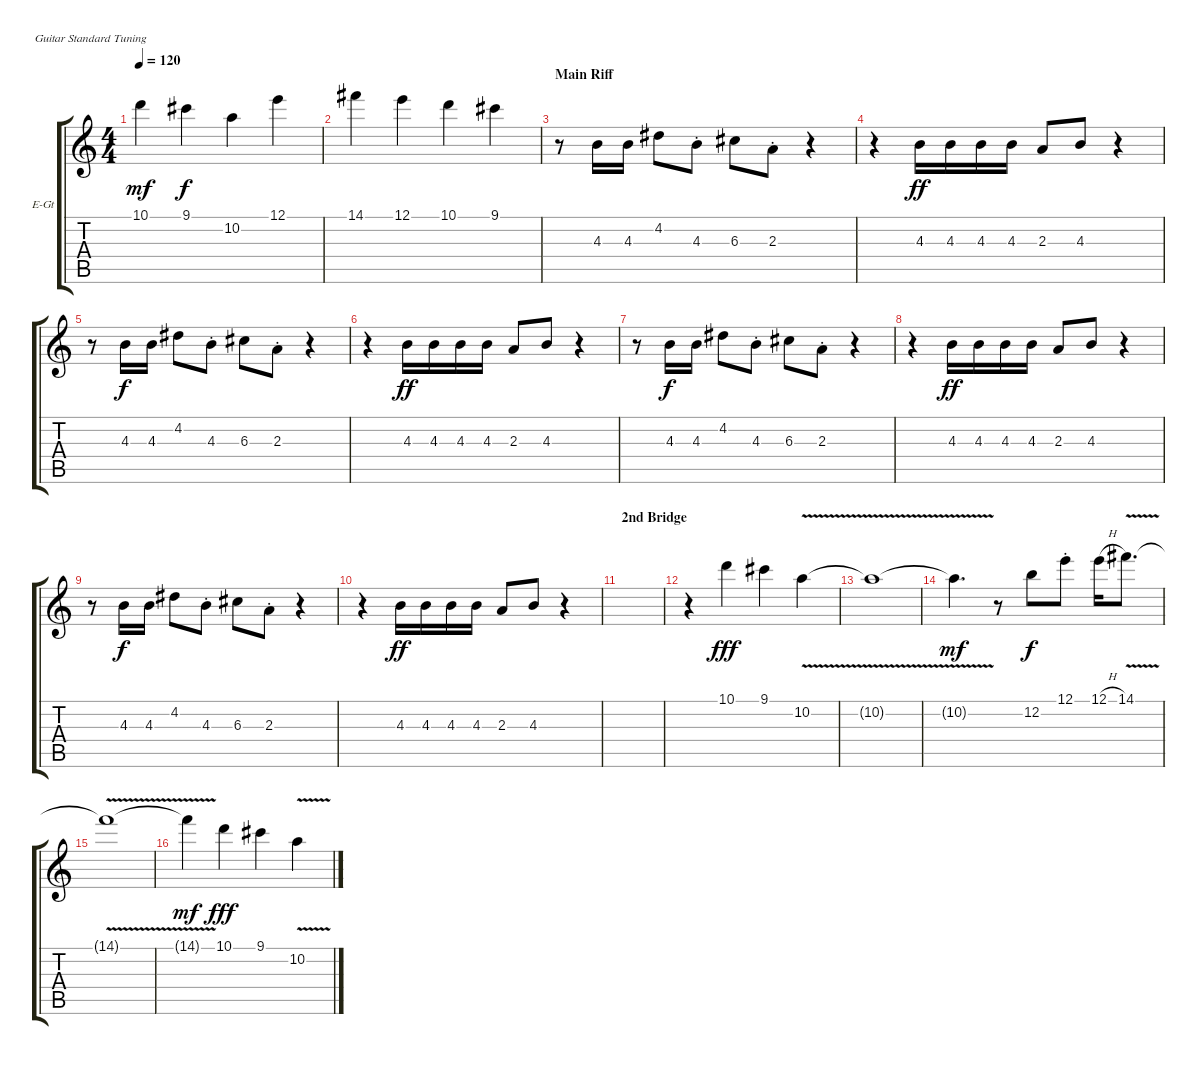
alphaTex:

\defaultSystemsLayout 4
\bracketExtendMode groupsimilarinstruments
\firstSystemTrackNameOrientation horizontal
\otherSystemsTrackNameOrientation horizontal
\track ("Lead Guitar" "E-Gt") {instrument distortionguitar}
\staff {score tabs}
\tuning (E4 B3 G3 D3 A2 E2)
\ts (4 4)
\tempo 120
\clef g2
\ks c
10.1{t}.4{dy mf} 9.1.4{dy f} 10.2.4 12.1.4 |
14.1.4 12.1.4 10.1.4 9.1.4 |
\section ("" "Main Riff")
r.8 4.3.16 4.3.16 4.2.8 4.3{st}.8 6.3.8 2.3{st}.8 r.4 |
r.4 4.3.16{dy ff} 4.3.16 4.3.16 4.3.16 2.3.8 4.3.8 r.4 |
r.8 4.3.16{dy f} 4.3.16 4.2.8 4.3{st}.8 6.3.8 2.3{st}.8 r.4 |
r.4 4.3.16{dy ff} 4.3.16 4.3.16 4.3.16 2.3.8 4.3.8 r.4 |
r.8 4.3.16{dy f} 4.3.16 4.2.8 4.3{st}.8 6.3.8 2.3{st}.8 r.4 |
r.4 4.3.16{dy ff} 4.3.16 4.3.16 4.3.16 2.3.8 4.3.8 r.4 |
r.8 4.3.16{dy f} 4.3.16 4.2.8 4.3{st}.8 6.3.8 2.3{st}.8 r.4 |
r.4 4.3.16{dy ff} 4.3.16 4.3.16 4.3.16 2.3.8 4.3.8 r.4 |
\section ("" "2nd Bridge")
|
r.4 10.1.4{dy fff} 9.1.4 10.2{v}.4 |
10.2{v t}.1 |
10.2{t}.4{d dy mf} r.8 12.2.8{dy f} 12.1{st}.8 12.1{h}.16 14.1{v}.8{d} |
14.1{v t}.1 |
14.1{t}.4{dy mf} 10.1.4{dy fff} 9.1.4 10.2{v}.4
